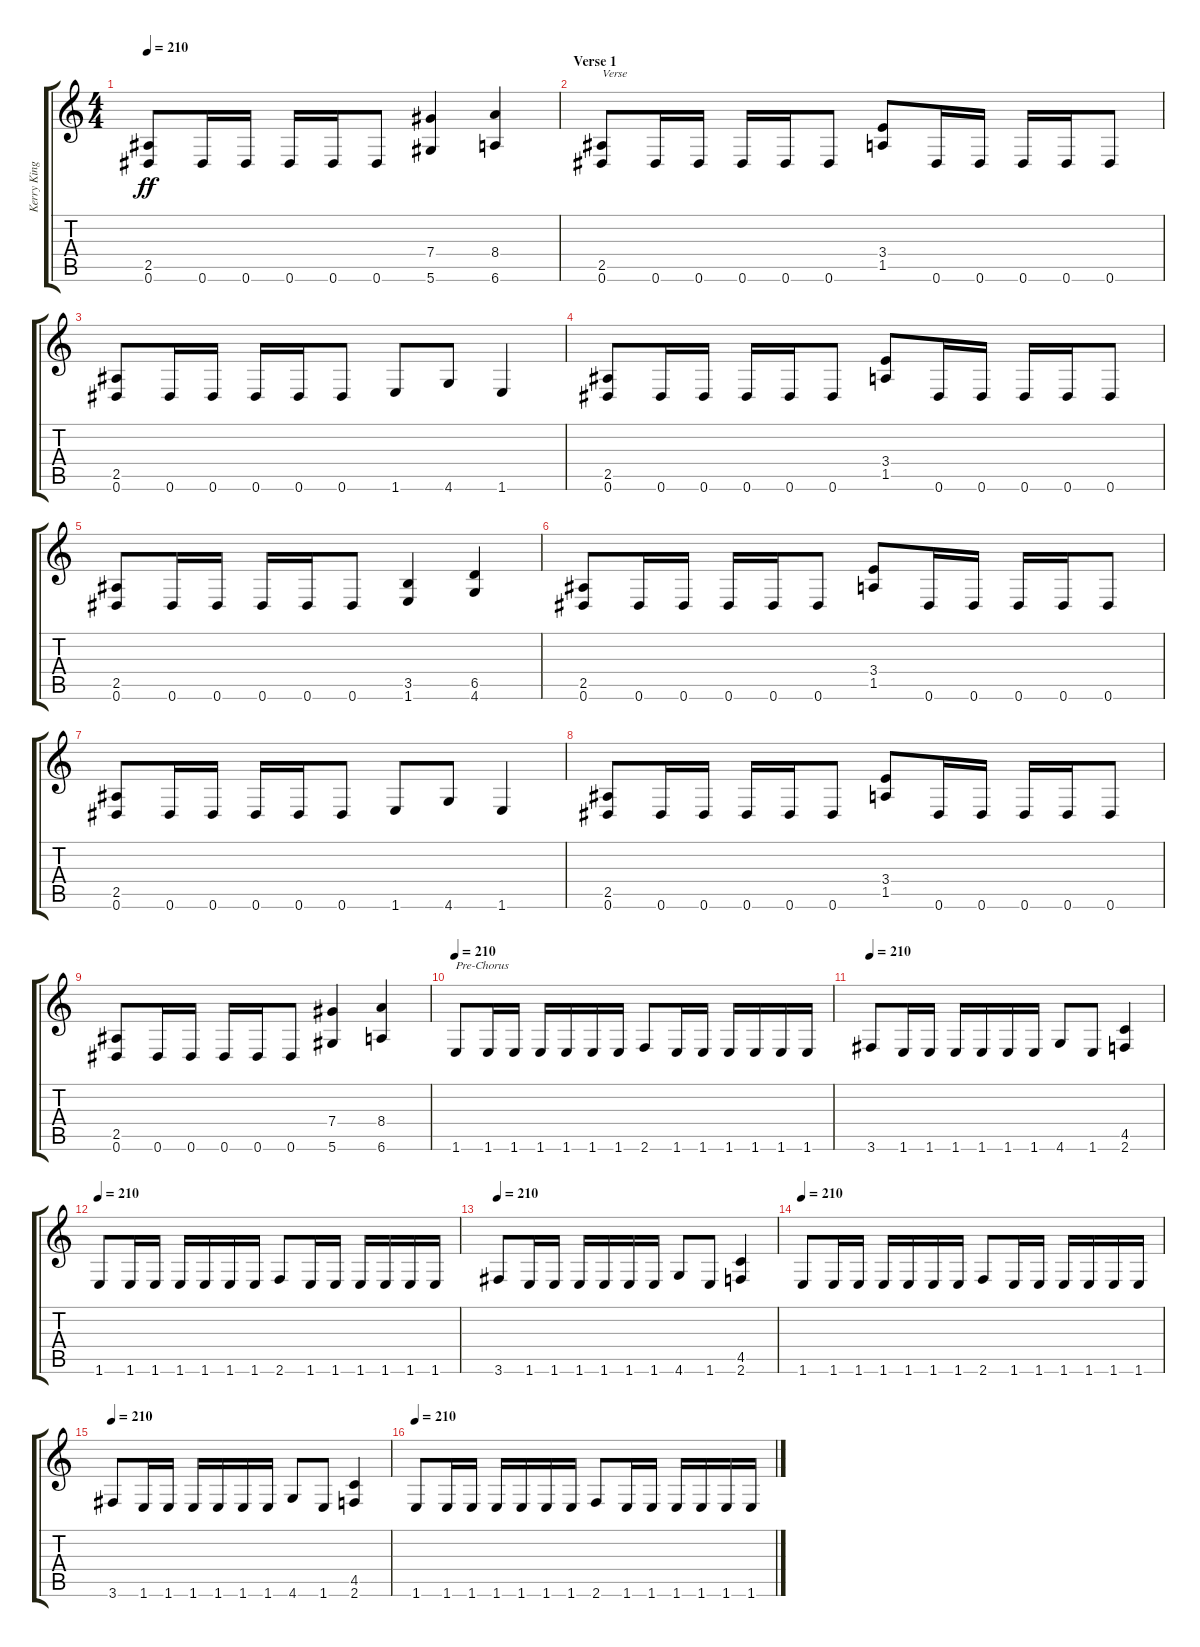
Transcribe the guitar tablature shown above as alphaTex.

\track ("Kerry King" "Kerry King") {instrument distortionguitar}
\staff {score tabs}
\tuning (Eb4 Bb3 Gb3 Db3 Ab2 Eb2) {hide}
\ts (4 4)
\tempo 210
\clef g2
\ks c
(2.5 0.6).8{dy ff} 0.6.16 0.6.16 0.6.16 0.6.16 0.6.8 (7.4 5.6).4 (8.4 6.6).4 |
\section ("" "Verse 1")
(2.5 0.6).8{txt "Verse"} 0.6.16 0.6.16 0.6.16 0.6.16 0.6.8 (3.4 1.5).8 0.6.16 0.6.16 0.6.16 0.6.16 0.6.8 |
(2.5 0.6).8 0.6.16 0.6.16 0.6.16 0.6.16 0.6.8 1.6.8 4.6.8 1.6.4 |
(2.5 0.6).8 0.6.16 0.6.16 0.6.16 0.6.16 0.6.8 (3.4 1.5).8 0.6.16 0.6.16 0.6.16 0.6.16 0.6.8 |
(2.5 0.6).8 0.6.16 0.6.16 0.6.16 0.6.16 0.6.8 (3.5 1.6).4 (6.5 4.6).4 |
(2.5 0.6).8 0.6.16 0.6.16 0.6.16 0.6.16 0.6.8 (3.4 1.5).8 0.6.16 0.6.16 0.6.16 0.6.16 0.6.8 |
(2.5 0.6).8 0.6.16 0.6.16 0.6.16 0.6.16 0.6.8 1.6.8 4.6.8 1.6.4 |
(2.5 0.6).8 0.6.16 0.6.16 0.6.16 0.6.16 0.6.8 (3.4 1.5).8 0.6.16 0.6.16 0.6.16 0.6.16 0.6.8 |
(2.5 0.6).8 0.6.16 0.6.16 0.6.16 0.6.16 0.6.8 (7.4 5.6).4 (8.4 6.6).4 |
\tempo 210
1.6.8{txt "Pre-Chorus"} 1.6.16 1.6.16 1.6.16 1.6.16 1.6.16 1.6.16 2.6.8 1.6.16 1.6.16 1.6.16 1.6.16 1.6.16 1.6.16 |
\tempo 210
3.6.8 1.6.16 1.6.16 1.6.16 1.6.16 1.6.16 1.6.16 4.6.8 1.6.8 (4.5 2.6).4 |
\tempo 210
1.6.8 1.6.16 1.6.16 1.6.16 1.6.16 1.6.16 1.6.16 2.6.8 1.6.16 1.6.16 1.6.16 1.6.16 1.6.16 1.6.16 |
\tempo 210
3.6.8 1.6.16 1.6.16 1.6.16 1.6.16 1.6.16 1.6.16 4.6.8 1.6.8 (4.5 2.6).4 |
\tempo 210
1.6.8 1.6.16 1.6.16 1.6.16 1.6.16 1.6.16 1.6.16 2.6.8 1.6.16 1.6.16 1.6.16 1.6.16 1.6.16 1.6.16 |
\tempo 210
3.6.8 1.6.16 1.6.16 1.6.16 1.6.16 1.6.16 1.6.16 4.6.8 1.6.8 (4.5 2.6).4 |
\tempo 210
1.6.8 1.6.16 1.6.16 1.6.16 1.6.16 1.6.16 1.6.16 2.6.8 1.6.16 1.6.16 1.6.16 1.6.16 1.6.16 1.6.16
